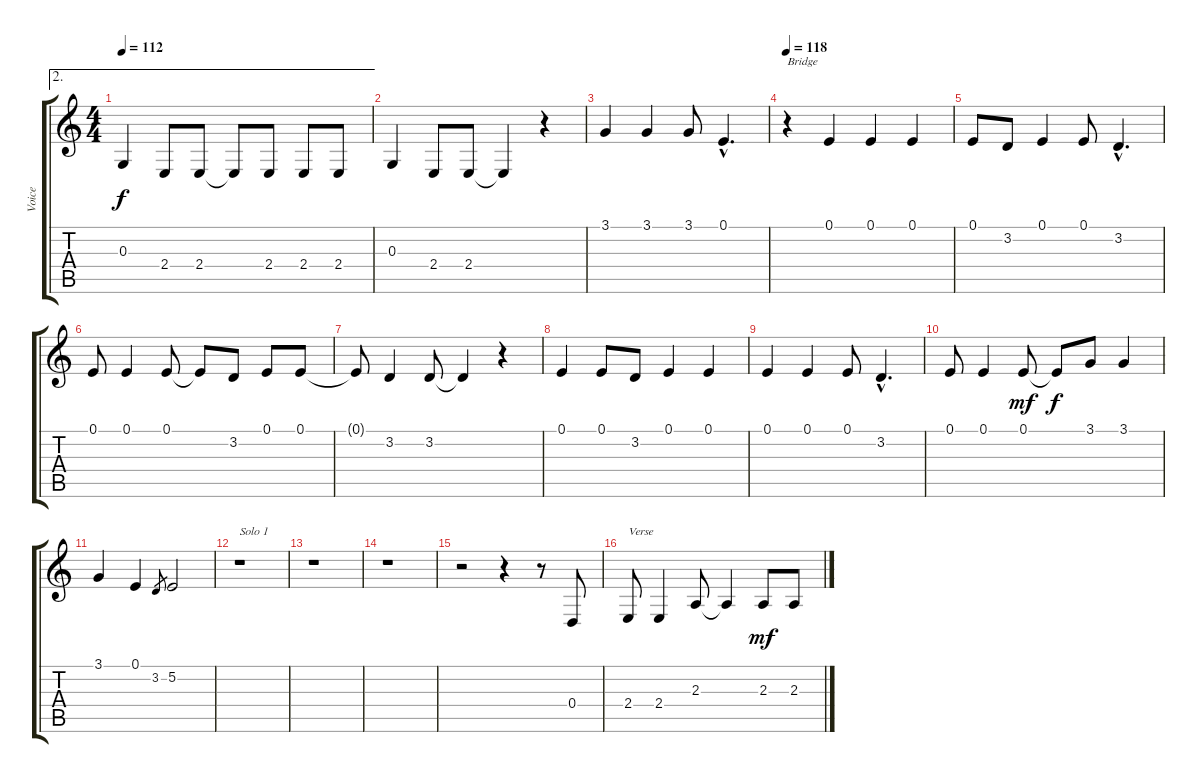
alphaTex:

\track ("Voice" "Voice") {instrument lead6voice}
\staff {score tabs}
\tuning (E4 B3 G3 D3 A2 E2) {hide}
\ae 2
\ts (4 4)
\tempo 112
\clef g2
\ks c
0.3.4{dy f} 2.4.8 2.4.8 2.4{t}.8 2.4.8 2.4.8 2.4.8 |
0.3.4 2.4.8 2.4.8 2.4{t}.4 r.4 |
3.1.4 3.1.4 3.1.8 0.1{hac}.4{d} |
\tempo 118
r.4{txt "Bridge"} 0.1.4 0.1.4 0.1.4 |
0.1.8 3.2.8 0.1.4 0.1.8 3.2{hac}.4{d} |
0.1.8 0.1.4 0.1.8 0.1{t}.8 3.2.8 0.1.8 0.1.8 |
0.1{t}.8 3.2.4 3.2.8 3.2{t}.4 r.4 |
0.1.4 0.1.8 3.2.8 0.1.4 0.1.4 |
0.1.4 0.1.4 0.1.8 3.2{hac}.4{d} |
0.1.8 0.1.4 0.1.8{dy mf} 0.1{t}.8{dy f} 3.1.8 3.1.4 |
3.1.4 0.1.4 3.2.8{gr} 5.2.2 |
r.1{txt "Solo 1"} |
r.1 |
r.1 |
r.2 r.4 r.8 0.4.8 |
2.4.8{txt "Verse"} 2.4.4 2.3.8 2.3{t}.4 2.3.8{dy mf} 2.3.8
